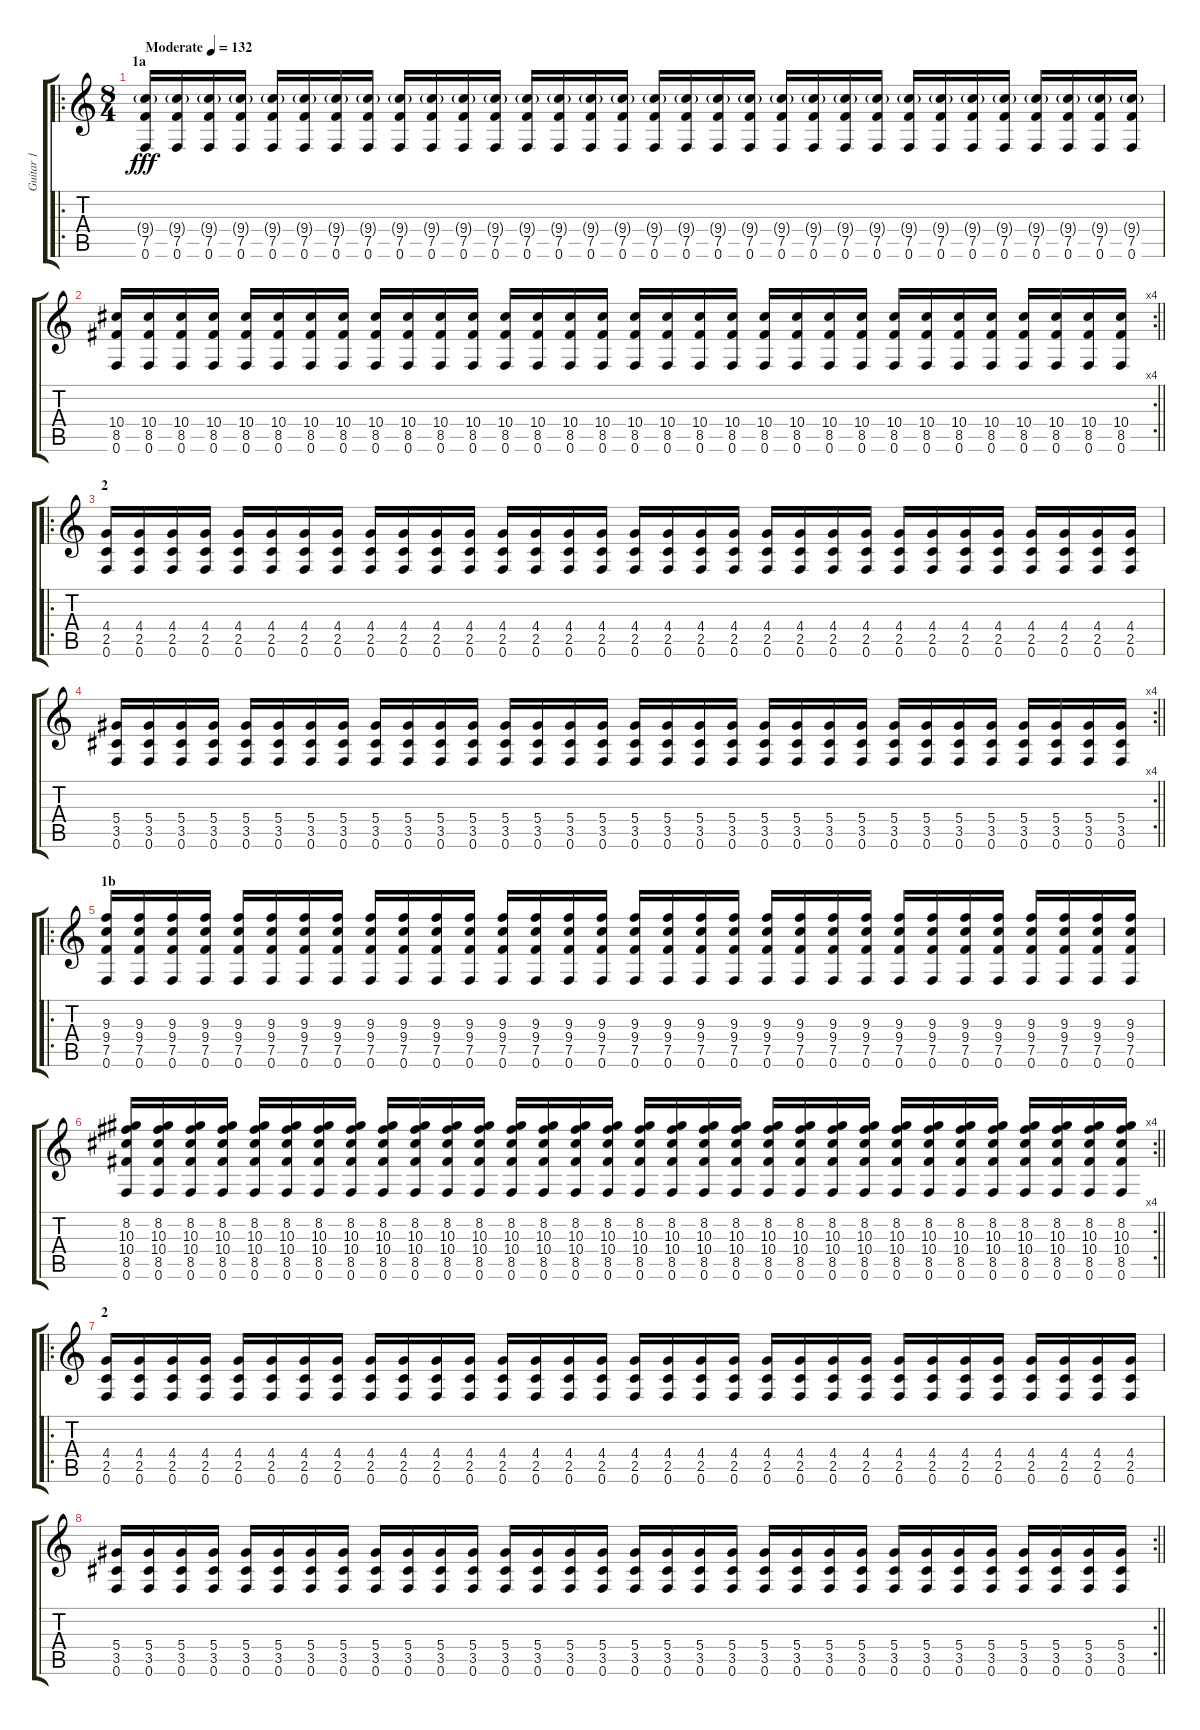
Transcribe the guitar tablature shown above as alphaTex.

\track ("Guitar 1" "Guitar 1") {instrument distortionguitar}
\staff {score tabs}
\tuning (F4 C4 Ab3 Eb3 Bb2 F2) {hide}
\ro
\ts (8 4)
\section ("" "1a")
\tempo (132 "Moderate")
\clef g2
\ks c
(9.4{g} 7.5 0.6).16{dy fff instrument distortionguitar} (9.4{g} 7.5 0.6).16 (9.4{g} 7.5 0.6).16 (9.4{g} 7.5 0.6).16 (9.4{g} 7.5 0.6).16 (9.4{g} 7.5 0.6).16 (9.4{g} 7.5 0.6).16 (9.4{g} 7.5 0.6).16 (9.4{g} 7.5 0.6).16 (9.4{g} 7.5 0.6).16 (9.4{g} 7.5 0.6).16 (9.4{g} 7.5 0.6).16 (9.4{g} 7.5 0.6).16 (9.4{g} 7.5 0.6).16 (9.4{g} 7.5 0.6).16 (9.4{g} 7.5 0.6).16 (9.4{g} 7.5 0.6).16 (9.4{g} 7.5 0.6).16 (9.4{g} 7.5 0.6).16 (9.4{g} 7.5 0.6).16 (9.4{g} 7.5 0.6).16 (9.4{g} 7.5 0.6).16 (9.4{g} 7.5 0.6).16 (9.4{g} 7.5 0.6).16 (9.4{g} 7.5 0.6).16 (9.4{g} 7.5 0.6).16 (9.4{g} 7.5 0.6).16 (9.4{g} 7.5 0.6).16 (9.4{g} 7.5 0.6).16 (9.4{g} 7.5 0.6).16 (9.4{g} 7.5 0.6).16 (9.4{g} 7.5 0.6).16 |
\rc 4
\barLineRight lightlight
(10.4 8.5 0.6).16 (10.4 8.5 0.6).16 (10.4 8.5 0.6).16 (10.4 8.5 0.6).16 (10.4 8.5 0.6).16 (10.4 8.5 0.6).16 (10.4 8.5 0.6).16 (10.4 8.5 0.6).16 (10.4 8.5 0.6).16 (10.4 8.5 0.6).16 (10.4 8.5 0.6).16 (10.4 8.5 0.6).16 (10.4 8.5 0.6).16 (10.4 8.5 0.6).16 (10.4 8.5 0.6).16 (10.4 8.5 0.6).16 (10.4 8.5 0.6).16 (10.4 8.5 0.6).16 (10.4 8.5 0.6).16 (10.4 8.5 0.6).16 (10.4 8.5 0.6).16 (10.4 8.5 0.6).16 (10.4 8.5 0.6).16 (10.4 8.5 0.6).16 (10.4 8.5 0.6).16 (10.4 8.5 0.6).16 (10.4 8.5 0.6).16 (10.4 8.5 0.6).16 (10.4 8.5 0.6).16 (10.4 8.5 0.6).16 (10.4 8.5 0.6).16 (10.4 8.5 0.6).16 |
\ro
\section ("" "2")
(4.4 2.5 0.6).16 (4.4 2.5 0.6).16 (4.4 2.5 0.6).16 (4.4 2.5 0.6).16 (4.4 2.5 0.6).16 (4.4 2.5 0.6).16 (4.4 2.5 0.6).16 (4.4 2.5 0.6).16 (4.4 2.5 0.6).16 (4.4 2.5 0.6).16 (4.4 2.5 0.6).16 (4.4 2.5 0.6).16 (4.4 2.5 0.6).16 (4.4 2.5 0.6).16 (4.4 2.5 0.6).16 (4.4 2.5 0.6).16 (4.4 2.5 0.6).16 (4.4 2.5 0.6).16 (4.4 2.5 0.6).16 (4.4 2.5 0.6).16 (4.4 2.5 0.6).16 (4.4 2.5 0.6).16 (4.4 2.5 0.6).16 (4.4 2.5 0.6).16 (4.4 2.5 0.6).16 (4.4 2.5 0.6).16 (4.4 2.5 0.6).16 (4.4 2.5 0.6).16 (4.4 2.5 0.6).16 (4.4 2.5 0.6).16 (4.4 2.5 0.6).16 (4.4 2.5 0.6).16 |
\rc 4
\barLineRight lightlight
(5.4 3.5 0.6).16 (5.4 3.5 0.6).16 (5.4 3.5 0.6).16 (5.4 3.5 0.6).16 (5.4 3.5 0.6).16 (5.4 3.5 0.6).16 (5.4 3.5 0.6).16 (5.4 3.5 0.6).16 (5.4 3.5 0.6).16 (5.4 3.5 0.6).16 (5.4 3.5 0.6).16 (5.4 3.5 0.6).16 (5.4 3.5 0.6).16 (5.4 3.5 0.6).16 (5.4 3.5 0.6).16 (5.4 3.5 0.6).16 (5.4 3.5 0.6).16 (5.4 3.5 0.6).16 (5.4 3.5 0.6).16 (5.4 3.5 0.6).16 (5.4 3.5 0.6).16 (5.4 3.5 0.6).16 (5.4 3.5 0.6).16 (5.4 3.5 0.6).16 (5.4 3.5 0.6).16 (5.4 3.5 0.6).16 (5.4 3.5 0.6).16 (5.4 3.5 0.6).16 (5.4 3.5 0.6).16 (5.4 3.5 0.6).16 (5.4 3.5 0.6).16 (5.4 3.5 0.6).16 |
\ro
\section ("" "1b")
(9.3 9.4 7.5 0.6).16 (9.3 9.4 7.5 0.6).16 (9.3 9.4 7.5 0.6).16 (9.3 9.4 7.5 0.6).16 (9.3 9.4 7.5 0.6).16 (9.3 9.4 7.5 0.6).16 (9.3 9.4 7.5 0.6).16 (9.3 9.4 7.5 0.6).16 (9.3 9.4 7.5 0.6).16 (9.3 9.4 7.5 0.6).16 (9.3 9.4 7.5 0.6).16 (9.3 9.4 7.5 0.6).16 (9.3 9.4 7.5 0.6).16 (9.3 9.4 7.5 0.6).16 (9.3 9.4 7.5 0.6).16 (9.3 9.4 7.5 0.6).16 (9.3 9.4 7.5 0.6).16 (9.3 9.4 7.5 0.6).16 (9.3 9.4 7.5 0.6).16 (9.3 9.4 7.5 0.6).16 (9.3 9.4 7.5 0.6).16 (9.3 9.4 7.5 0.6).16 (9.3 9.4 7.5 0.6).16 (9.3 9.4 7.5 0.6).16 (9.3 9.4 7.5 0.6).16 (9.3 9.4 7.5 0.6).16 (9.3 9.4 7.5 0.6).16 (9.3 9.4 7.5 0.6).16 (9.3 9.4 7.5 0.6).16 (9.3 9.4 7.5 0.6).16 (9.3 9.4 7.5 0.6).16 (9.3 9.4 7.5 0.6).16 |
\rc 4
\barLineRight lightlight
(8.2 10.3 10.4 8.5 0.6).16 (8.2 10.3 10.4 8.5 0.6).16 (8.2 10.3 10.4 8.5 0.6).16 (8.2 10.3 10.4 8.5 0.6).16 (8.2 10.3 10.4 8.5 0.6).16 (8.2 10.3 10.4 8.5 0.6).16 (8.2 10.3 10.4 8.5 0.6).16 (8.2 10.3 10.4 8.5 0.6).16 (8.2 10.3 10.4 8.5 0.6).16 (8.2 10.3 10.4 8.5 0.6).16 (8.2 10.3 10.4 8.5 0.6).16 (8.2 10.3 10.4 8.5 0.6).16 (8.2 10.3 10.4 8.5 0.6).16 (8.2 10.3 10.4 8.5 0.6).16 (8.2 10.3 10.4 8.5 0.6).16 (8.2 10.3 10.4 8.5 0.6).16 (8.2 10.3 10.4 8.5 0.6).16 (8.2 10.3 10.4 8.5 0.6).16 (8.2 10.3 10.4 8.5 0.6).16 (8.2 10.3 10.4 8.5 0.6).16 (8.2 10.3 10.4 8.5 0.6).16 (8.2 10.3 10.4 8.5 0.6).16 (8.2 10.3 10.4 8.5 0.6).16 (8.2 10.3 10.4 8.5 0.6).16 (8.2 10.3 10.4 8.5 0.6).16 (8.2 10.3 10.4 8.5 0.6).16 (8.2 10.3 10.4 8.5 0.6).16 (8.2 10.3 10.4 8.5 0.6).16 (8.2 10.3 10.4 8.5 0.6).16 (8.2 10.3 10.4 8.5 0.6).16 (8.2 10.3 10.4 8.5 0.6).16 (8.2 10.3 10.4 8.5 0.6).16 |
\ro
\section ("" "2")
(4.4 2.5 0.6).16 (4.4 2.5 0.6).16 (4.4 2.5 0.6).16 (4.4 2.5 0.6).16 (4.4 2.5 0.6).16 (4.4 2.5 0.6).16 (4.4 2.5 0.6).16 (4.4 2.5 0.6).16 (4.4 2.5 0.6).16 (4.4 2.5 0.6).16 (4.4 2.5 0.6).16 (4.4 2.5 0.6).16 (4.4 2.5 0.6).16 (4.4 2.5 0.6).16 (4.4 2.5 0.6).16 (4.4 2.5 0.6).16 (4.4 2.5 0.6).16 (4.4 2.5 0.6).16 (4.4 2.5 0.6).16 (4.4 2.5 0.6).16 (4.4 2.5 0.6).16 (4.4 2.5 0.6).16 (4.4 2.5 0.6).16 (4.4 2.5 0.6).16 (4.4 2.5 0.6).16 (4.4 2.5 0.6).16 (4.4 2.5 0.6).16 (4.4 2.5 0.6).16 (4.4 2.5 0.6).16 (4.4 2.5 0.6).16 (4.4 2.5 0.6).16 (4.4 2.5 0.6).16 |
\rc 2
\barLineRight lightlight
(5.4 3.5 0.6).16 (5.4 3.5 0.6).16 (5.4 3.5 0.6).16 (5.4 3.5 0.6).16 (5.4 3.5 0.6).16 (5.4 3.5 0.6).16 (5.4 3.5 0.6).16 (5.4 3.5 0.6).16 (5.4 3.5 0.6).16 (5.4 3.5 0.6).16 (5.4 3.5 0.6).16 (5.4 3.5 0.6).16 (5.4 3.5 0.6).16 (5.4 3.5 0.6).16 (5.4 3.5 0.6).16 (5.4 3.5 0.6).16 (5.4 3.5 0.6).16 (5.4 3.5 0.6).16 (5.4 3.5 0.6).16 (5.4 3.5 0.6).16 (5.4 3.5 0.6).16 (5.4 3.5 0.6).16 (5.4 3.5 0.6).16 (5.4 3.5 0.6).16 (5.4 3.5 0.6).16 (5.4 3.5 0.6).16 (5.4 3.5 0.6).16 (5.4 3.5 0.6).16 (5.4 3.5 0.6).16 (5.4 3.5 0.6).16 (5.4 3.5 0.6).16 (5.4 3.5 0.6).16
